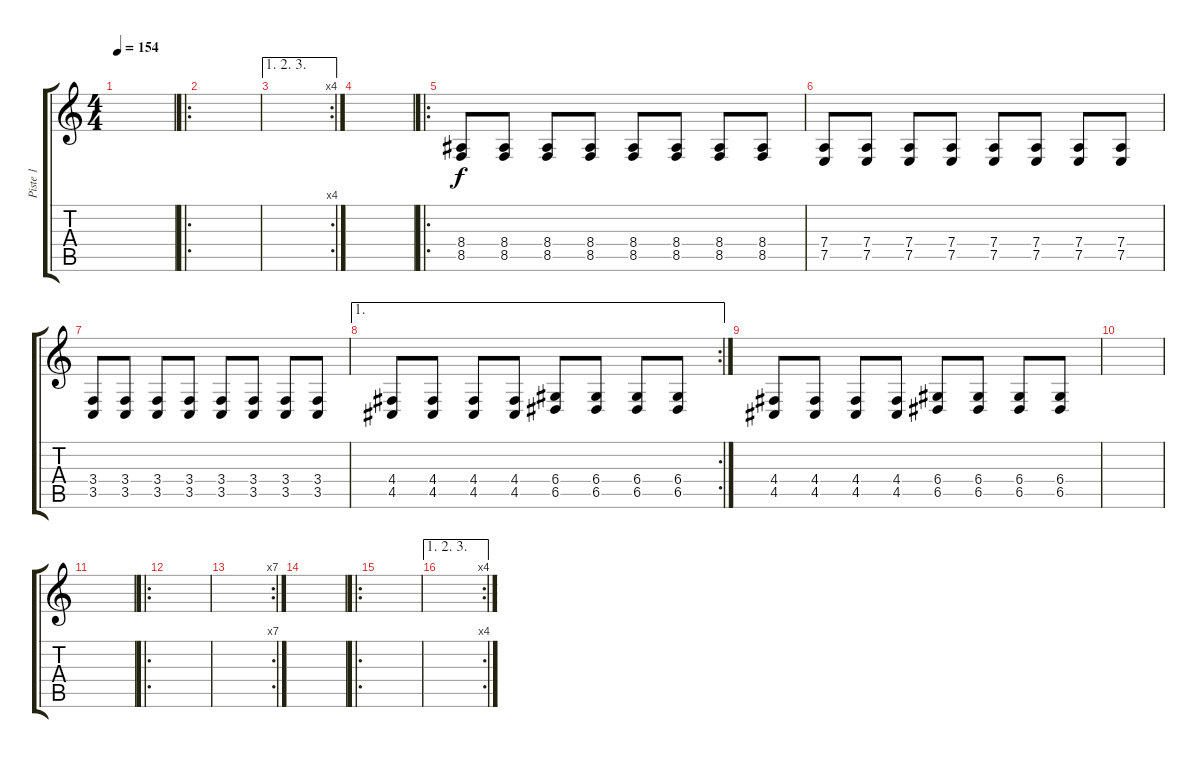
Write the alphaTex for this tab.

\track ("Piste 1" "Piste 1") {instrument harpsichord}
\staff {score tabs}
\tuning (E4 B3 G3 D3 A2 E2) {hide}
\ts (4 4)
\tempo 154
\clef g2
\ks c
|
\ro
|
\ae (1 2 3)
\rc 4
|
|
\ro
(8.4 8.5).8 (8.4 8.5).8 (8.4 8.5).8 (8.4 8.5).8 (8.4 8.5).8 (8.4 8.5).8 (8.4 8.5).8 (8.4 8.5).8 |
(7.4 7.5).8 (7.4 7.5).8 (7.4 7.5).8 (7.4 7.5).8 (7.4 7.5).8 (7.4 7.5).8 (7.4 7.5).8 (7.4 7.5).8 |
(3.4 3.5).8 (3.4 3.5).8 (3.4 3.5).8 (3.4 3.5).8 (3.4 3.5).8 (3.4 3.5).8 (3.4 3.5).8 (3.4 3.5).8 |
\ae 1
\rc 2
(4.4 4.5).8 (4.4 4.5).8 (4.4 4.5).8 (4.4 4.5).8 (6.4 6.5).8 (6.4 6.5).8 (6.4 6.5).8 (6.4 6.5).8 |
(4.4 4.5).8 (4.4 4.5).8 (4.4 4.5).8 (4.4 4.5).8 (6.4 6.5).8 (6.4 6.5).8 (6.4 6.5).8 (6.4 6.5).8 |
|
|
\ro
|
\rc 7
|
|
\ro
|
\ae (1 2 3)
\rc 4
